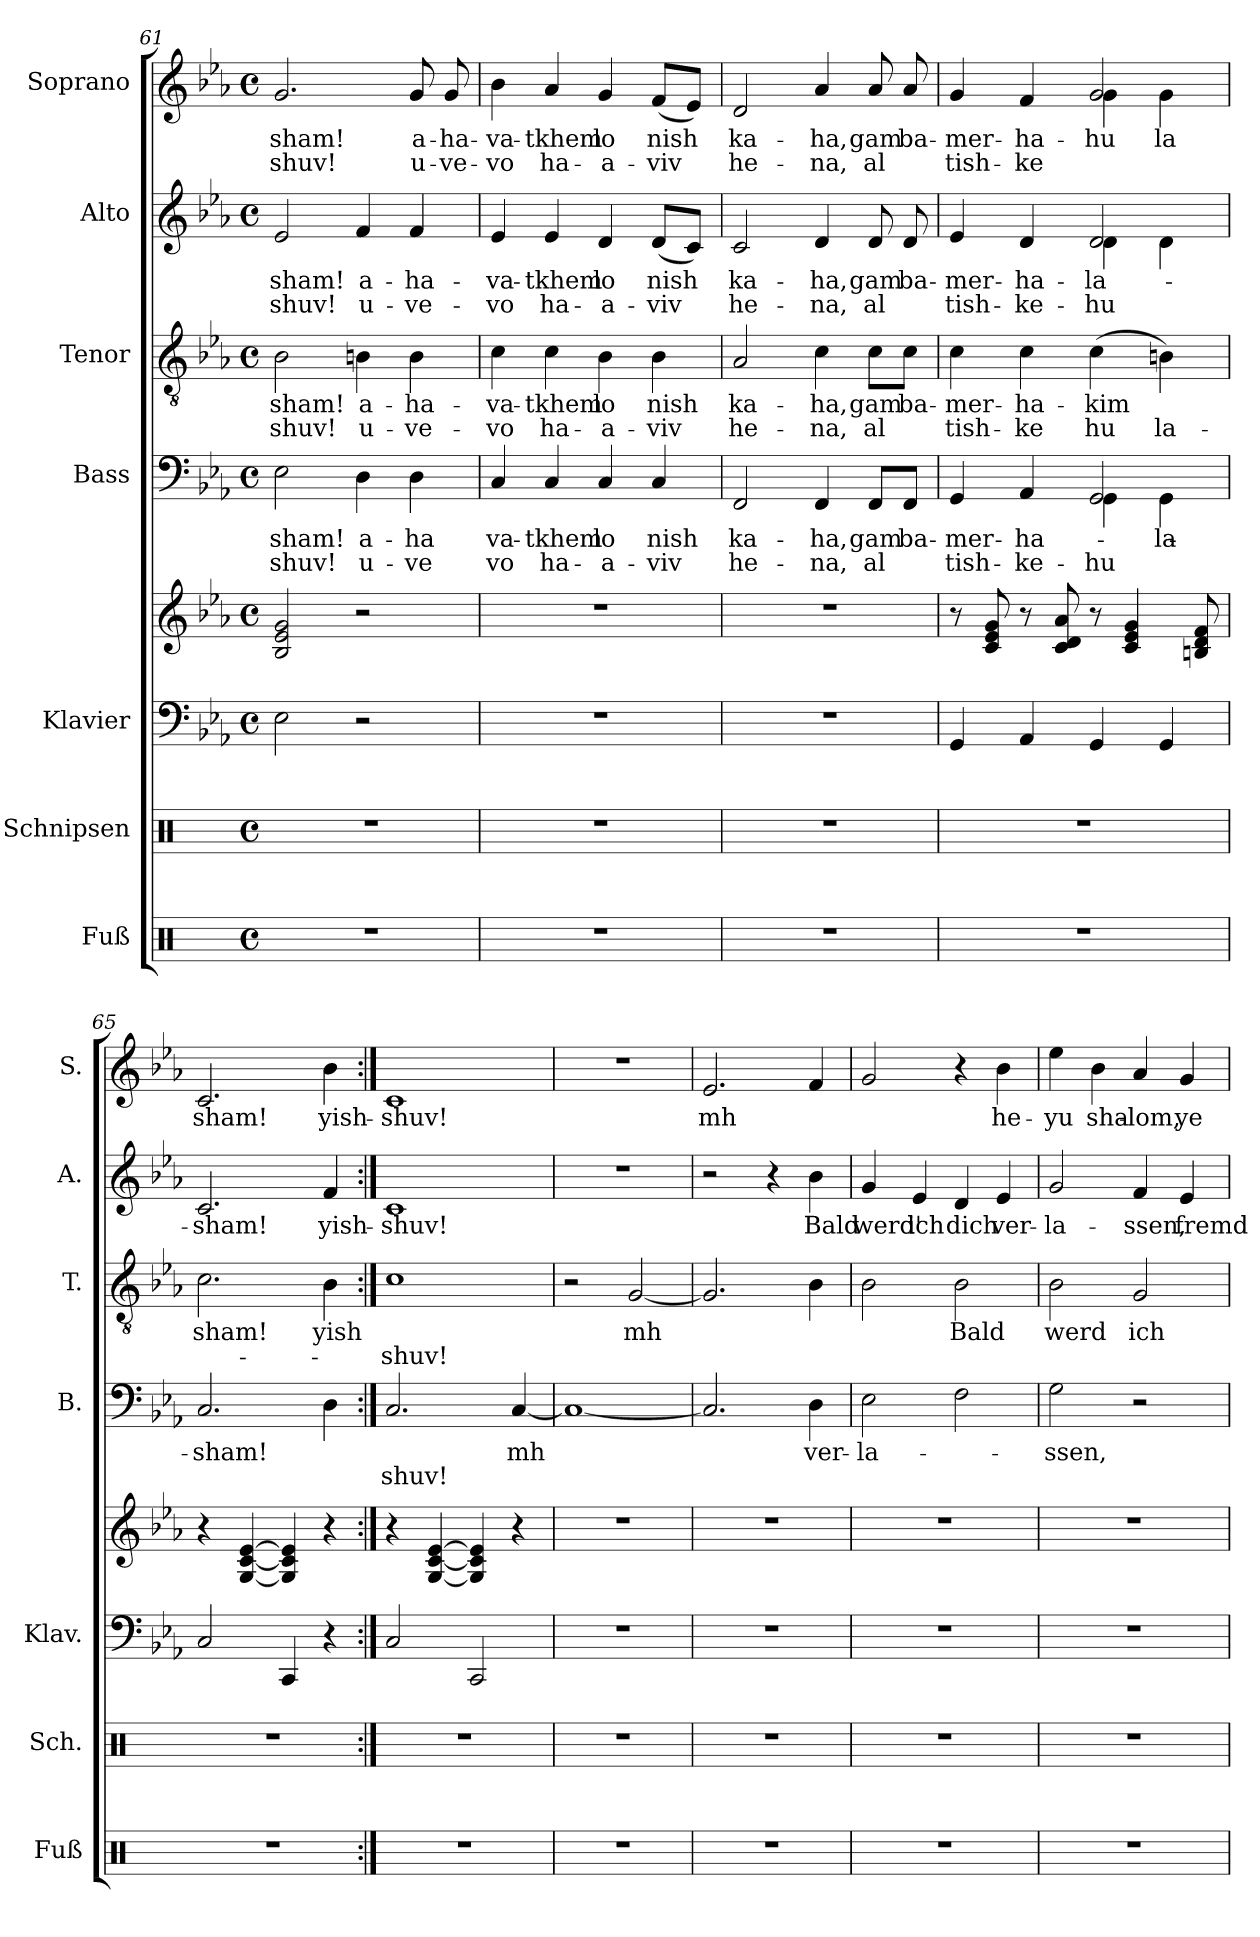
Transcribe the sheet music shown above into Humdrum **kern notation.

**kern	**kern	**kern	**kern	**kern	**text	**text	**kern	**text	**text	**kern	**text	**text	**kern	**text	**text
*part7	*part6	*part5	*part5	*part4	*part4	*part4	*part3	*part3	*part3	*part2	*part2	*part2	*part1	*part1	*part1
*staff8	*staff7	*staff6	*staff5	*staff4	*staff4	*staff4	*staff3	*staff3	*staff3	*staff2	*staff2	*staff2	*staff1	*staff1	*staff1
*I"Fuß	*I"Schnipsen	*I"Klavier	*	*I"Bass	*	*	*I"Tenor	*	*	*I"Alto	*	*	*I"Soprano	*	*
*I'Fuß	*I'Sch.	*I'Klav.	*	*I'B.	*	*	*I'T.	*	*	*I'A.	*	*	*I'S.	*	*
*clefX	*clefX	*clefF4	*clefG2	*clefF4	*	*	*clefGv2	*	*	*clefG2	*	*	*clefG2	*	*
*k[]	*k[]	*k[b-e-a-]	*k[b-e-a-]	*k[b-e-a-]	*	*	*k[b-e-a-]	*	*	*k[b-e-a-]	*	*	*k[b-e-a-]	*	*
*M4/4	*M4/4	*M4/4	*M4/4	*M4/4	*	*	*M4/4	*	*	*M4/4	*	*	*M4/4	*	*
*met(c)	*met(c)	*met(c)	*met(c)	*met(c)	*	*	*met(c)	*	*	*met(c)	*	*	*met(c)	*	*
=61	=61	=61	=61	=61	=61	=61	=61	=61	=61	=61	=61	=61	=61	=61	=61
!	!	!	!	!	!LO:LY:b	!LO:LY:b	!	!LO:LY:b	!LO:LY:b	!	!LO:LY:b	!LO:LY:b	!	!LO:LY:b	!LO:LY:b
1r	1r	2E-\	2B-/ 2e-/ 2g/	2E-\	sham!	-shuv!	2B-\	sham!	-shuv!	2e-/	sham!	-shuv!	2.g/	sham!	-shuv!
!	!	!	!	!	!LO:LY:b	!LO:LY:b	!	!LO:LY:b	!LO:LY:b	!	!LO:LY:b	!LO:LY:b	!	!	!
.	.	2r	2r	4D\	a-	u-	4Bn\	a-	u-	4f/	a-	u-	.	.	.
!	!	!	!	!	!LO:LY:b	!LO:LY:b	!	!LO:LY:b	!LO:LY:b	!	!LO:LY:b	!LO:LY:b	!	!LO:LY:b	!LO:LY:b
.	.	.	.	4D\	-ha	-ve	4B\	-ha-	-ve-	4f/	-ha-	-ve-	8g/	a-	u-
!	!	!	!	!	!	!	!	!	!	!	!	!	!	!LO:LY:b	!LO:LY:b
.	.	.	.	.	.	.	.	.	.	.	.	.	8g/	-ha-	-ve-
=62	=62	=62	=62	=62	=62	=62	=62	=62	=62	=62	=62	=62	=62	=62	=62
!	!	!	!	!	!LO:LY:b	!LO:LY:b	!	!LO:LY:b	!LO:LY:b	!	!LO:LY:b	!LO:LY:b	!	!LO:LY:b	!LO:LY:b
1r	1r	1r	1r	4C/	-va-	-vo	4c\	-va-	-vo	4e-/	-va-	-vo	4b-\	-va-	-vo
!	!	!	!	!	!LO:LY:b	!LO:LY:b	!	!LO:LY:b	!LO:LY:b	!	!LO:LY:b	!LO:LY:b	!	!LO:LY:b	!LO:LY:b
.	.	.	.	4C/	-tkhem	ha-	4c\	-tkhem	ha-	4e-/	-tkhem	ha-	4a-/	-tkhem	ha-
!	!	!	!	!	!LO:LY:b	!LO:LY:b	!	!LO:LY:b	!LO:LY:b	!	!LO:LY:b	!LO:LY:b	!	!LO:LY:b	!LO:LY:b
.	.	.	.	4C/	lo	-a-	4B-\	lo	-a-	4d/	lo	-a-	4g/	lo	-a-
!	!	!	!	!	!LO:LY:b	!LO:LY:b	!	!LO:LY:b	!LO:LY:b	!	!LO:LY:b	!LO:LY:b	!	!LO:LY:b	!LO:LY:b
.	.	.	.	4C/	nish	-viv	4B-\	nish	-viv	(8d/L	nish	-viv	(8f/L	nish	-viv
.	.	.	.	.	.	.	.	.	.	8c/J)	.	.	8e-/J)	.	.
=63	=63	=63	=63	=63	=63	=63	=63	=63	=63	=63	=63	=63	=63	=63	=63
!	!	!	!	!	!LO:LY:b	!LO:LY:b	!	!LO:LY:b	!LO:LY:b	!	!LO:LY:b	!LO:LY:b	!	!LO:LY:b	!LO:LY:b
1r	1r	1r	1r	2FF/	ka-	he-	2A-/	ka-	he-	2c/	ka-	he-	2d/	ka-	he-
!	!	!	!	!	!LO:LY:b	!LO:LY:b	!	!LO:LY:b	!LO:LY:b	!	!LO:LY:b	!LO:LY:b	!	!LO:LY:b	!LO:LY:b
.	.	.	.	4FF/	-ha,	-na,	4c\	-ha,	-na,	4d/	-ha,	-na,	4a-/	-ha,	-na,
!	!	!	!	!	!LO:LY:b	!LO:LY:b	!	!LO:LY:b	!LO:LY:b	!	!LO:LY:b	!LO:LY:b	!	!LO:LY:b	!LO:LY:b
.	.	.	.	8FF/L	gam	al	8c\L	gam	al	8d/	gam	al	8a-/	gam	al
!	!	!	!	!	!LO:LY:b	!	!	!LO:LY:b	!	!	!LO:LY:b	!	!	!LO:LY:b	!
.	.	.	.	8FF/J	ba-	.	8c\J	ba-	.	8d/	ba-	.	8a-/	ba-	.
=64	=64	=64	=64	=64	=64	=64	=64	=64	=64	=64	=64	=64	=64	=64	=64
!	!	!	!	!	!LO:LY:b	!LO:LY:b	!	!LO:LY:b	!LO:LY:b	!	!LO:LY:b	!LO:LY:b	!	!LO:LY:b	!LO:LY:b
*	*	*	*	*^	*	*	*	*	*	*^	*	*	*^	*	*
1r	1r	4GG/	8r	4GG/	2ryy	-mer-	tish-	4c\	-mer-	tish-	4e-/	2ryy	-mer-	tish-	4g/	2ryy	-mer-	tish-
.	.	.	8c/ 8e-/ 8g/	.	.	.	.	.	.	.	.	.	.	.	.	.	.	.
!	!	!	!	!	!	!LO:LY:b	!LO:LY:b	!	!LO:LY:b	!LO:LY:b	!	!	!LO:LY:b	!LO:LY:b	!	!	!LO:LY:b	!LO:LY:b
.	.	4AA-/	8r	4AA-/	.	-ha-	-ke-	4c\	-ha-	-ke	4d/	.	-ha-	-ke-	4f/	.	-ha-	-ke
.	.	.	8c/ 8d/ 8a-/	.	.	.	.	.	.	.	.	.	.	.	.	.	.	.
!	!	!	!	!	!	!LO:LY:b	!	!	!	!	!	!	!	!	!	!	!	!
!	!	!	!	!	!	!	!LO:LY:b	!	!LO:LY:b	!LO:LY:b	!	!	!LO:LY:b	!	!	!	!	!
!	!	!	!	!	!	!	!	!	!	!	!	!	!LO:LY:b	!LO:LY:b	!	!	!LO:LY:b	!
!	!	!	!	!	!	!	!	!	!	!	!	!	!	!	!	!	!LO:LY:b	!
.	.	4GG/	8r	2GG/	4GG!\	.	-hu	(4c\	-kim	hu	2d/	4d!\	la-	-hu	2g/	4g!\	hu	.
.	.	.	4c/ 4e-/ 4g/	.	.	.	.	.	.	.	.	.	.	.	.	.	.	.
!	!	!	!	!	!	!LO:LY:b	!	!	!	!LO:LY:b	!	!	!	!	!	!	!LO:LY:b	!
.	.	4GG/	.	.	4GG!\	la-	.	4Bn\)	.	la-	.	4d!\	.	.	.	4g!\	la-	.
.	.	.	8Bn/ 8d/ 8f/	.	.	.	.	.	.	.	.	.	.	.	.	.	.	.
*	*	*	*	*	*	*	*	*	*	*	*v	*v	*	*	*	*	*	*
*	*	*	*	*v	*v	*	*	*	*	*	*	*	*	*v	*v	*	*
=65	=65	=65	=65	=65	=65	=65	=65	=65	=65	=65	=65	=65	=65	=65	=65
!	!	!	!	!	!LO:LY:b	!	!	!LO:LY:b	!	!	!LO:LY:b	!	!	!LO:LY:b	!
1r	1r	2C/	4r	2.C/	-sham!	.	2.c\	sham!	.	2.c/	sham!	.	2.c/	-sham!	.
.	.	.	[4G/ [4c/ [4e-/	.	.	.	.	.	.	.	.	.	.	.	.
.	.	4CC/	4G/] 4c/] 4e-/]	.	.	.	.	.	.	.	.	.	.	.	.
!	!	!	!	!	!	!	!	!LO:LY:b	!	!	!LO:LY:b	!	!	!LO:LY:b	!
.	.	4r	4r	4D\	.	.	4B-\	yish	.	4f/	yish-	.	4b-\	yish-	.
=66:|!	=66:|!	=66:|!	=66:|!	=66:|!	=66:|!	=66:|!	=66:|!	=66:|!	=66:|!	=66:|!	=66:|!	=66:|!	=66:|!	=66:|!	=66:|!
!	!	!	!	!	!	!LO:LY:b	!	!	!LO:LY:b	!	!LO:LY:b	!	!	!LO:LY:b	!
1r	1r	2C/	4r	2.C/	.	shuv!	1c	.	-shuv!	1c	-shuv!	.	1c	-shuv!	.
.	.	.	[4G/ [4c/ [4e-/	.	.	.	.	.	.	.	.	.	.	.	.
.	.	2CC/	4G/] 4c/] 4e-/]	.	.	.	.	.	.	.	.	.	.	.	.
!	!	!	!	!	!LO:LY:b	!	!	!	!	!	!	!	!	!	!
.	.	.	4r	[4C/	mh	.	.	.	.	.	.	.	.	.	.
=67!!	=67!!	=67!!	=67!!	=67!!	=67!!	=67!!	=67!!	=67!!	=67!!	=67!!	=67!!	=67!!	=67!!	=67!!	=67!!
1r	1r	1r	1r	1C_	.	.	2r	.	.	1r	.	.	1r	.	.
!	!	!	!	!	!	!	!	!LO:LY:b	!	!	!	!	!	!	!
.	.	.	.	.	.	.	[2G/	mh	.	.	.	.	.	.	.
=68	=68	=68	=68	=68	=68	=68	=68	=68	=68	=68	=68	=68	=68	=68	=68
!	!	!	!	!	!	!	!	!	!	!	!	!	!	!LO:LY:b	!
1r	1r	1r	1r	2.C/]	.	.	2.G/]	.	.	2r	.	.	2.e-/	mh	.
.	.	.	.	.	.	.	.	.	.	4r	.	.	.	.	.
!	!	!	!	!	!LO:LY:b	!	!	!	!	!	!LO:LY:b	!	!	!	!
.	.	.	.	4D\	ver-	.	4B-\	.	.	4b-\	Bald	.	4f/	.	.
=69	=69	=69	=69	=69	=69	=69	=69	=69	=69	=69	=69	=69	=69	=69	=69
!	!	!	!	!	!LO:LY:b	!	!	!	!	!	!LO:LY:b	!	!	!	!
1r	1r	1r	1r	2E-\	-la-	.	2B-\	.	.	4g/	werd'	.	2g/	.	.
!	!	!	!	!	!	!	!	!	!	!	!LO:LY:b	!	!	!	!
.	.	.	.	.	.	.	.	.	.	4e-/	ich	.	.	.	.
!	!	!	!	!	!	!	!	!LO:LY:b	!	!	!LO:LY:b	!	!	!	!
.	.	.	.	2F\	.	.	2B-\	Bald	.	4d/	dich	.	4r	.	.
!	!	!	!	!	!	!	!	!	!	!	!LO:LY:b	!	!	!LO:LY:b	!
.	.	.	.	.	.	.	.	.	.	4e-/	ver-	.	4b-\	he-	.
=70	=70	=70	=70	=70	=70	=70	=70	=70	=70	=70	=70	=70	=70	=70	=70
!	!	!	!	!	!LO:LY:b	!	!	!LO:LY:b	!	!	!LO:LY:b	!	!	!LO:LY:b	!
1r	1r	1r	1r	2G\	-ssen,	.	2B-\	werd	.	2g/	-la-	.	4ee-\	-yu	.
!	!	!	!	!	!	!	!	!	!	!	!	!	!	!LO:LY:b	!
.	.	.	.	.	.	.	.	.	.	.	.	.	4b-\	sha-	.
!	!	!	!	!	!	!	!	!LO:LY:b	!	!	!LO:LY:b	!	!	!LO:LY:b	!
.	.	.	.	2r	.	.	2G/	ich	.	4f/	-ssen,	.	4a-/	-lom,	.
!	!	!	!	!	!	!	!	!	!	!	!LO:LY:b	!	!	!LO:LY:b	!
.	.	.	.	.	.	.	.	.	.	4e-/	fremd	.	4g/	ye-	.
=	=	=	=	=	=	=	=	=	=	=	=	=	=	=	=
*-	*-	*-	*-	*-	*-	*-	*-	*-	*-	*-	*-	*-	*-	*-	*-
